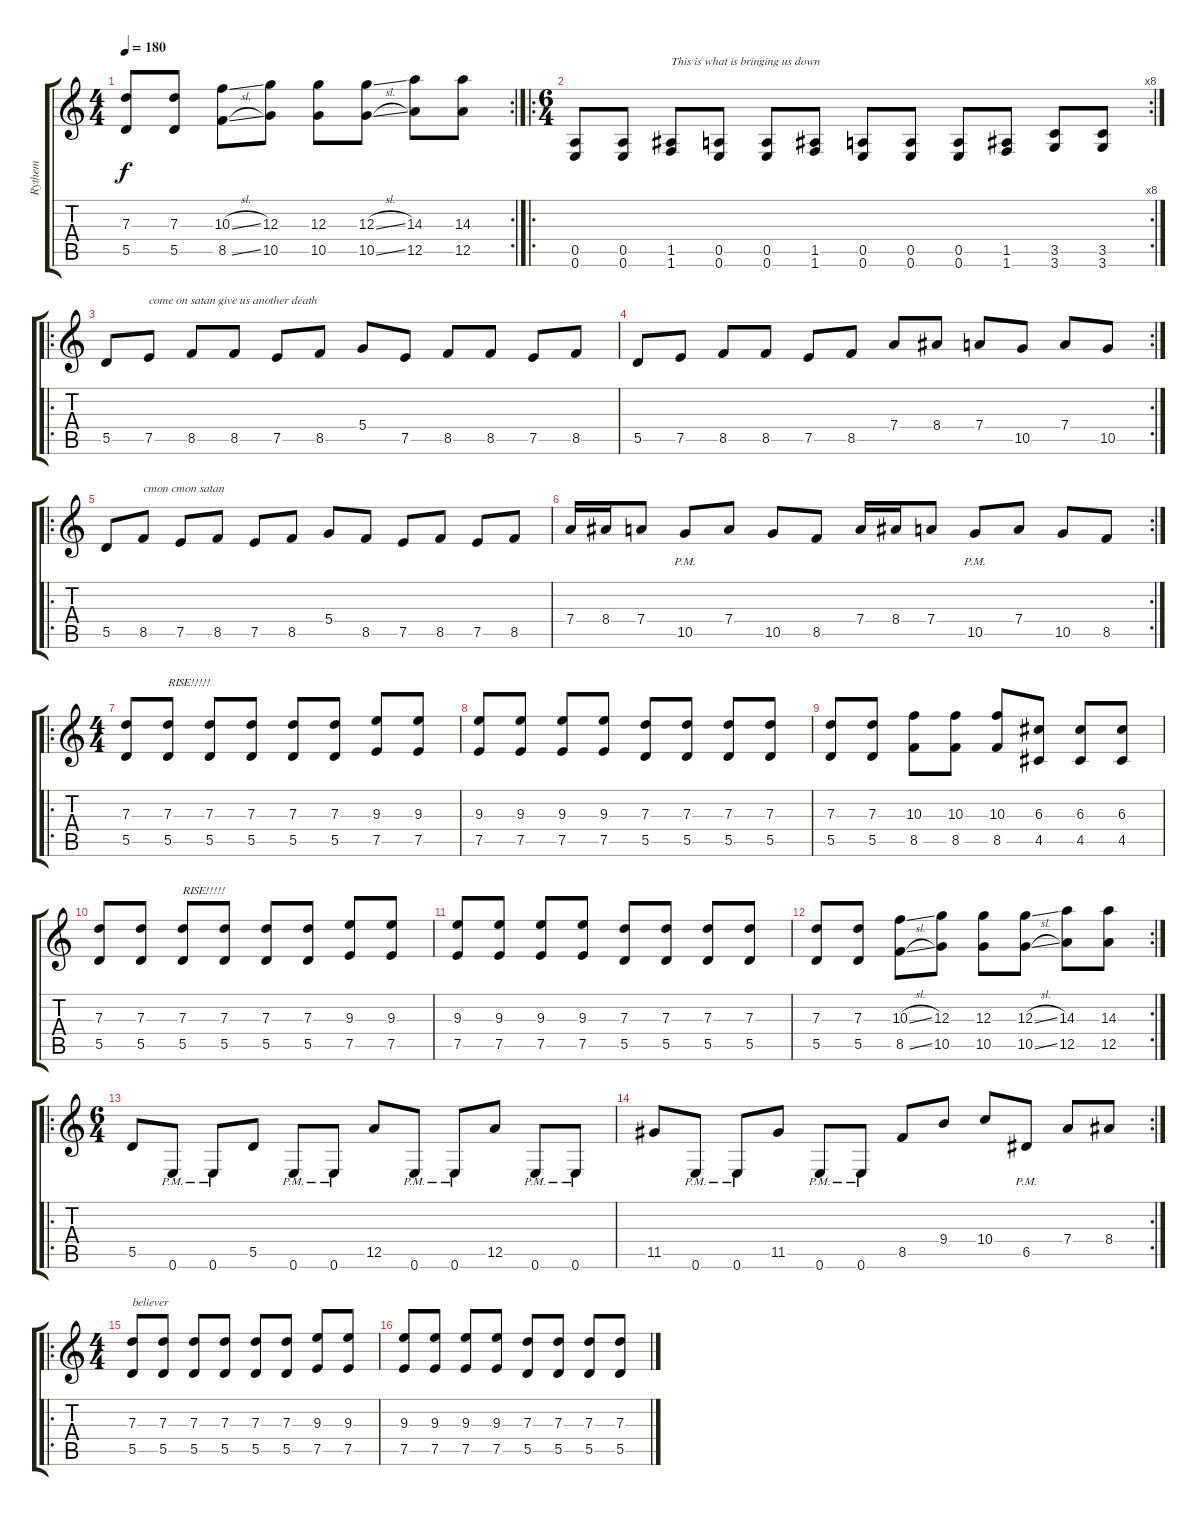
\track ("Rythem" "Rythem") {instrument acousticguitarsteel}
\staff {score tabs}
\tuning (E4 B3 G3 D3 A2 E2) {hide}
\rc 2
\ts (4 4)
\tempo 180
\clef g2
\ks c
(7.3 5.5).8{dy f} (7.3 5.5).8 (10.3{sl} 8.5{sl}).8 (12.3 10.5).8 (12.3 10.5).8 (12.3{sl} 10.5{sl}).8 (14.3 12.5).8 (14.3 12.5).8 |
\ro
\rc 8
\ts (6 4)
(0.5 0.6).8{instrument overdrivenguitar} (0.5 0.6).8 (1.5 1.6).8{txt "This is what is bringing us down"} (0.5 0.6).8 (0.5 0.6).8 (1.5 1.6).8 (0.5 0.6).8 (0.5 0.6).8 (0.5 0.6).8 (1.5 1.6).8 (3.5 3.6).8 (3.5 3.6).8 |
\ro
5.5.8 7.5.8{txt "come on satan give us another death"} 8.5.8 8.5.8 7.5.8 8.5.8 5.4.8 7.5.8 8.5.8 8.5.8 7.5.8 8.5.8 |
\rc 2
5.5.8 7.5.8 8.5.8 8.5.8 7.5.8 8.5.8 7.4.8 8.4.8 7.4.8 10.5.8 7.4.8 10.5.8 |
\ro
5.5.8 8.5.8{txt "cmon cmon satan"} 7.5.8 8.5.8 7.5.8 8.5.8 5.4.8 8.5.8 7.5.8 8.5.8 7.5.8 8.5.8 |
\rc 2
7.4.16 8.4.16 7.4.8 10.5{pm}.8 7.4.8 10.5.8 8.5.8 7.4.16 8.4.16 7.4.8 10.5{pm}.8 7.4.8 10.5.8 8.5.8 |
\ro
\ts (4 4)
(7.3 5.5).8 (7.3 5.5).8{txt "RISE!!!!!"} (7.3 5.5).8 (7.3 5.5).8 (7.3 5.5).8 (7.3 5.5).8 (9.3 7.5).8 (9.3 7.5).8 |
(9.3 7.5).8 (9.3 7.5).8 (9.3 7.5).8 (9.3 7.5).8 (7.3 5.5).8 (7.3 5.5).8 (7.3 5.5).8 (7.3 5.5).8 |
(7.3 5.5).8 (7.3 5.5).8 (10.3 8.5).8 (10.3 8.5).8 (10.3 8.5).8 (6.3 4.5).8 (6.3 4.5).8 (6.3 4.5).8 |
(7.3 5.5).8 (7.3 5.5).8 (7.3 5.5).8{txt "RISE!!!!!"} (7.3 5.5).8 (7.3 5.5).8 (7.3 5.5).8 (9.3 7.5).8 (9.3 7.5).8 |
(9.3 7.5).8 (9.3 7.5).8 (9.3 7.5).8 (9.3 7.5).8 (7.3 5.5).8 (7.3 5.5).8 (7.3 5.5).8 (7.3 5.5).8 |
\rc 2
(7.3 5.5).8 (7.3 5.5).8 (10.3{sl} 8.5{sl}).8 (12.3 10.5).8 (12.3 10.5).8 (12.3{sl} 10.5{sl}).8 (14.3 12.5).8 (14.3 12.5).8 |
\ro
\ts (6 4)
5.5.8 0.6{pm}.8 0.6{pm}.8 5.5.8 0.6{pm}.8 0.6{pm}.8 12.5.8 0.6{pm}.8 0.6{pm}.8 12.5.8 0.6{pm}.8 0.6{pm}.8 |
\rc 2
11.5.8 0.6{pm}.8 0.6{pm}.8 11.5.8 0.6{pm}.8 0.6{pm}.8 8.5.8 9.4.8 10.4.8 6.5{pm}.8 7.4.8 8.4.8 |
\ro
\ts (4 4)
(7.3 5.5).8{txt "believer"} (7.3 5.5).8 (7.3 5.5).8 (7.3 5.5).8 (7.3 5.5).8 (7.3 5.5).8 (9.3 7.5).8 (9.3 7.5).8 |
(9.3 7.5).8 (9.3 7.5).8 (9.3 7.5).8 (9.3 7.5).8 (7.3 5.5).8 (7.3 5.5).8 (7.3 5.5).8 (7.3 5.5).8
